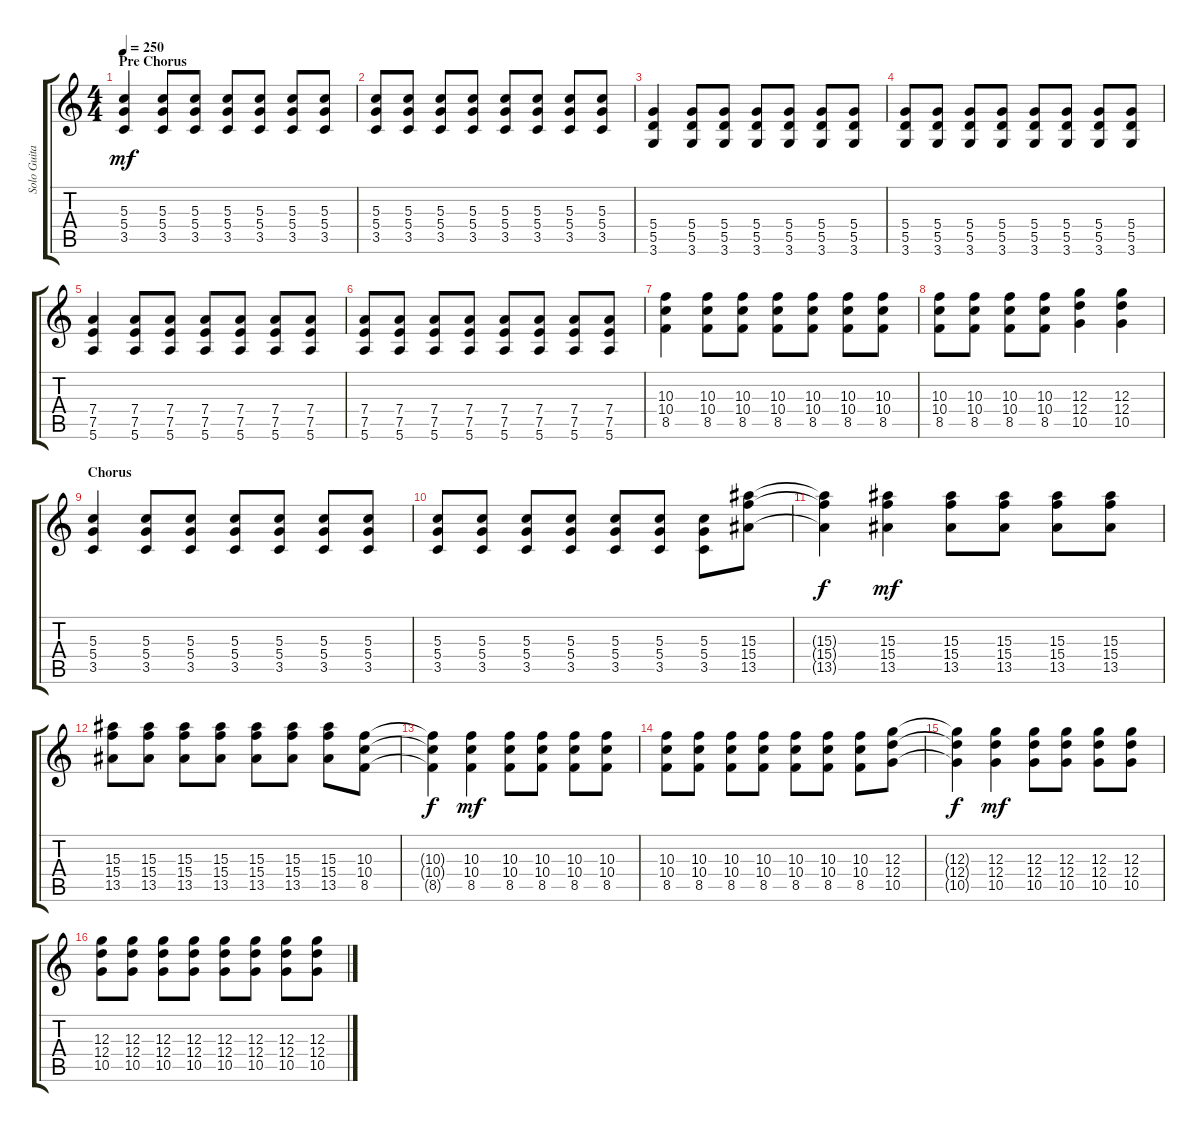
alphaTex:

\track ("Solo Guitar" "Solo Guita") {instrument distortionguitar}
\staff {score tabs}
\tuning (E4 B3 G3 D3 A2 E2) {hide}
\ts (4 4)
\section ("" "Pre Chorus")
\tempo 250
\clef g2
\ks c
(5.3 5.4 3.5).4{dy mf} (5.3 5.4 3.5).8 (5.3 5.4 3.5).8 (5.3 5.4 3.5).8 (5.3 5.4 3.5).8 (5.3 5.4 3.5).8 (5.3 5.4 3.5).8 |
(5.3 5.4 3.5).8 (5.3 5.4 3.5).8 (5.3 5.4 3.5).8 (5.3 5.4 3.5).8 (5.3 5.4 3.5).8 (5.3 5.4 3.5).8 (5.3 5.4 3.5).8 (5.3 5.4 3.5).8 |
(5.4 5.5 3.6).4 (5.4 5.5 3.6).8 (5.4 5.5 3.6).8 (5.4 5.5 3.6).8 (5.4 5.5 3.6).8 (5.4 5.5 3.6).8 (5.4 5.5 3.6).8 |
(5.4 5.5 3.6).8 (5.4 5.5 3.6).8 (5.4 5.5 3.6).8 (5.4 5.5 3.6).8 (5.4 5.5 3.6).8 (5.4 5.5 3.6).8 (5.4 5.5 3.6).8 (5.4 5.5 3.6).8 |
(7.4 7.5 5.6).4 (7.4 7.5 5.6).8 (7.4 7.5 5.6).8 (7.4 7.5 5.6).8 (7.4 7.5 5.6).8 (7.4 7.5 5.6).8 (7.4 7.5 5.6).8 |
(7.4 7.5 5.6).8 (7.4 7.5 5.6).8 (7.4 7.5 5.6).8 (7.4 7.5 5.6).8 (7.4 7.5 5.6).8 (7.4 7.5 5.6).8 (7.4 7.5 5.6).8 (7.4 7.5 5.6).8 |
(10.3 10.4 8.5).4 (10.3 10.4 8.5).8 (10.3 10.4 8.5).8 (10.3 10.4 8.5).8 (10.3 10.4 8.5).8 (10.3 10.4 8.5).8 (10.3 10.4 8.5).8 |
(10.3 10.4 8.5).8 (10.3 10.4 8.5).8 (10.3 10.4 8.5).8 (10.3 10.4 8.5).8 (12.3 12.4 10.5).4 (12.3 12.4 10.5).4 |
\section ("" "Chorus")
(5.3 5.4 3.5).4 (5.3 5.4 3.5).8 (5.3 5.4 3.5).8 (5.3 5.4 3.5).8 (5.3 5.4 3.5).8 (5.3 5.4 3.5).8 (5.3 5.4 3.5).8 |
(5.3 5.4 3.5).8 (5.3 5.4 3.5).8 (5.3 5.4 3.5).8 (5.3 5.4 3.5).8 (5.3 5.4 3.5).8 (5.3 5.4 3.5).8 (5.3 5.4 3.5).8 (15.3 15.4 13.5).8 |
(15.3{t} 15.4{t} 13.5{t}).4{dy f} (15.3 15.4 13.5).4{dy mf} (15.3 15.4 13.5).8 (15.3 15.4 13.5).8 (15.3 15.4 13.5).8 (15.3 15.4 13.5).8 |
(15.3 15.4 13.5).8 (15.3 15.4 13.5).8 (15.3 15.4 13.5).8 (15.3 15.4 13.5).8 (15.3 15.4 13.5).8 (15.3 15.4 13.5).8 (15.3 15.4 13.5).8 (10.3 10.4 8.5).8 |
(10.3{t} 10.4{t} 8.5{t}).4{dy f} (10.3 10.4 8.5).4{dy mf} (10.3 10.4 8.5).8 (10.3 10.4 8.5).8 (10.3 10.4 8.5).8 (10.3 10.4 8.5).8 |
(10.3 10.4 8.5).8 (10.3 10.4 8.5).8 (10.3 10.4 8.5).8 (10.3 10.4 8.5).8 (10.3 10.4 8.5).8 (10.3 10.4 8.5).8 (10.3 10.4 8.5).8 (12.3 12.4 10.5).8 |
(12.3{t} 12.4{t} 10.5{t}).4{dy f} (12.3 12.4 10.5).4{dy mf} (12.3 12.4 10.5).8 (12.3 12.4 10.5).8 (12.3 12.4 10.5).8 (12.3 12.4 10.5).8 |
(12.3 12.4 10.5).8 (12.3 12.4 10.5).8 (12.3 12.4 10.5).8 (12.3 12.4 10.5).8 (12.3 12.4 10.5).8 (12.3 12.4 10.5).8 (12.3 12.4 10.5).8 (12.3 12.4 10.5).8
